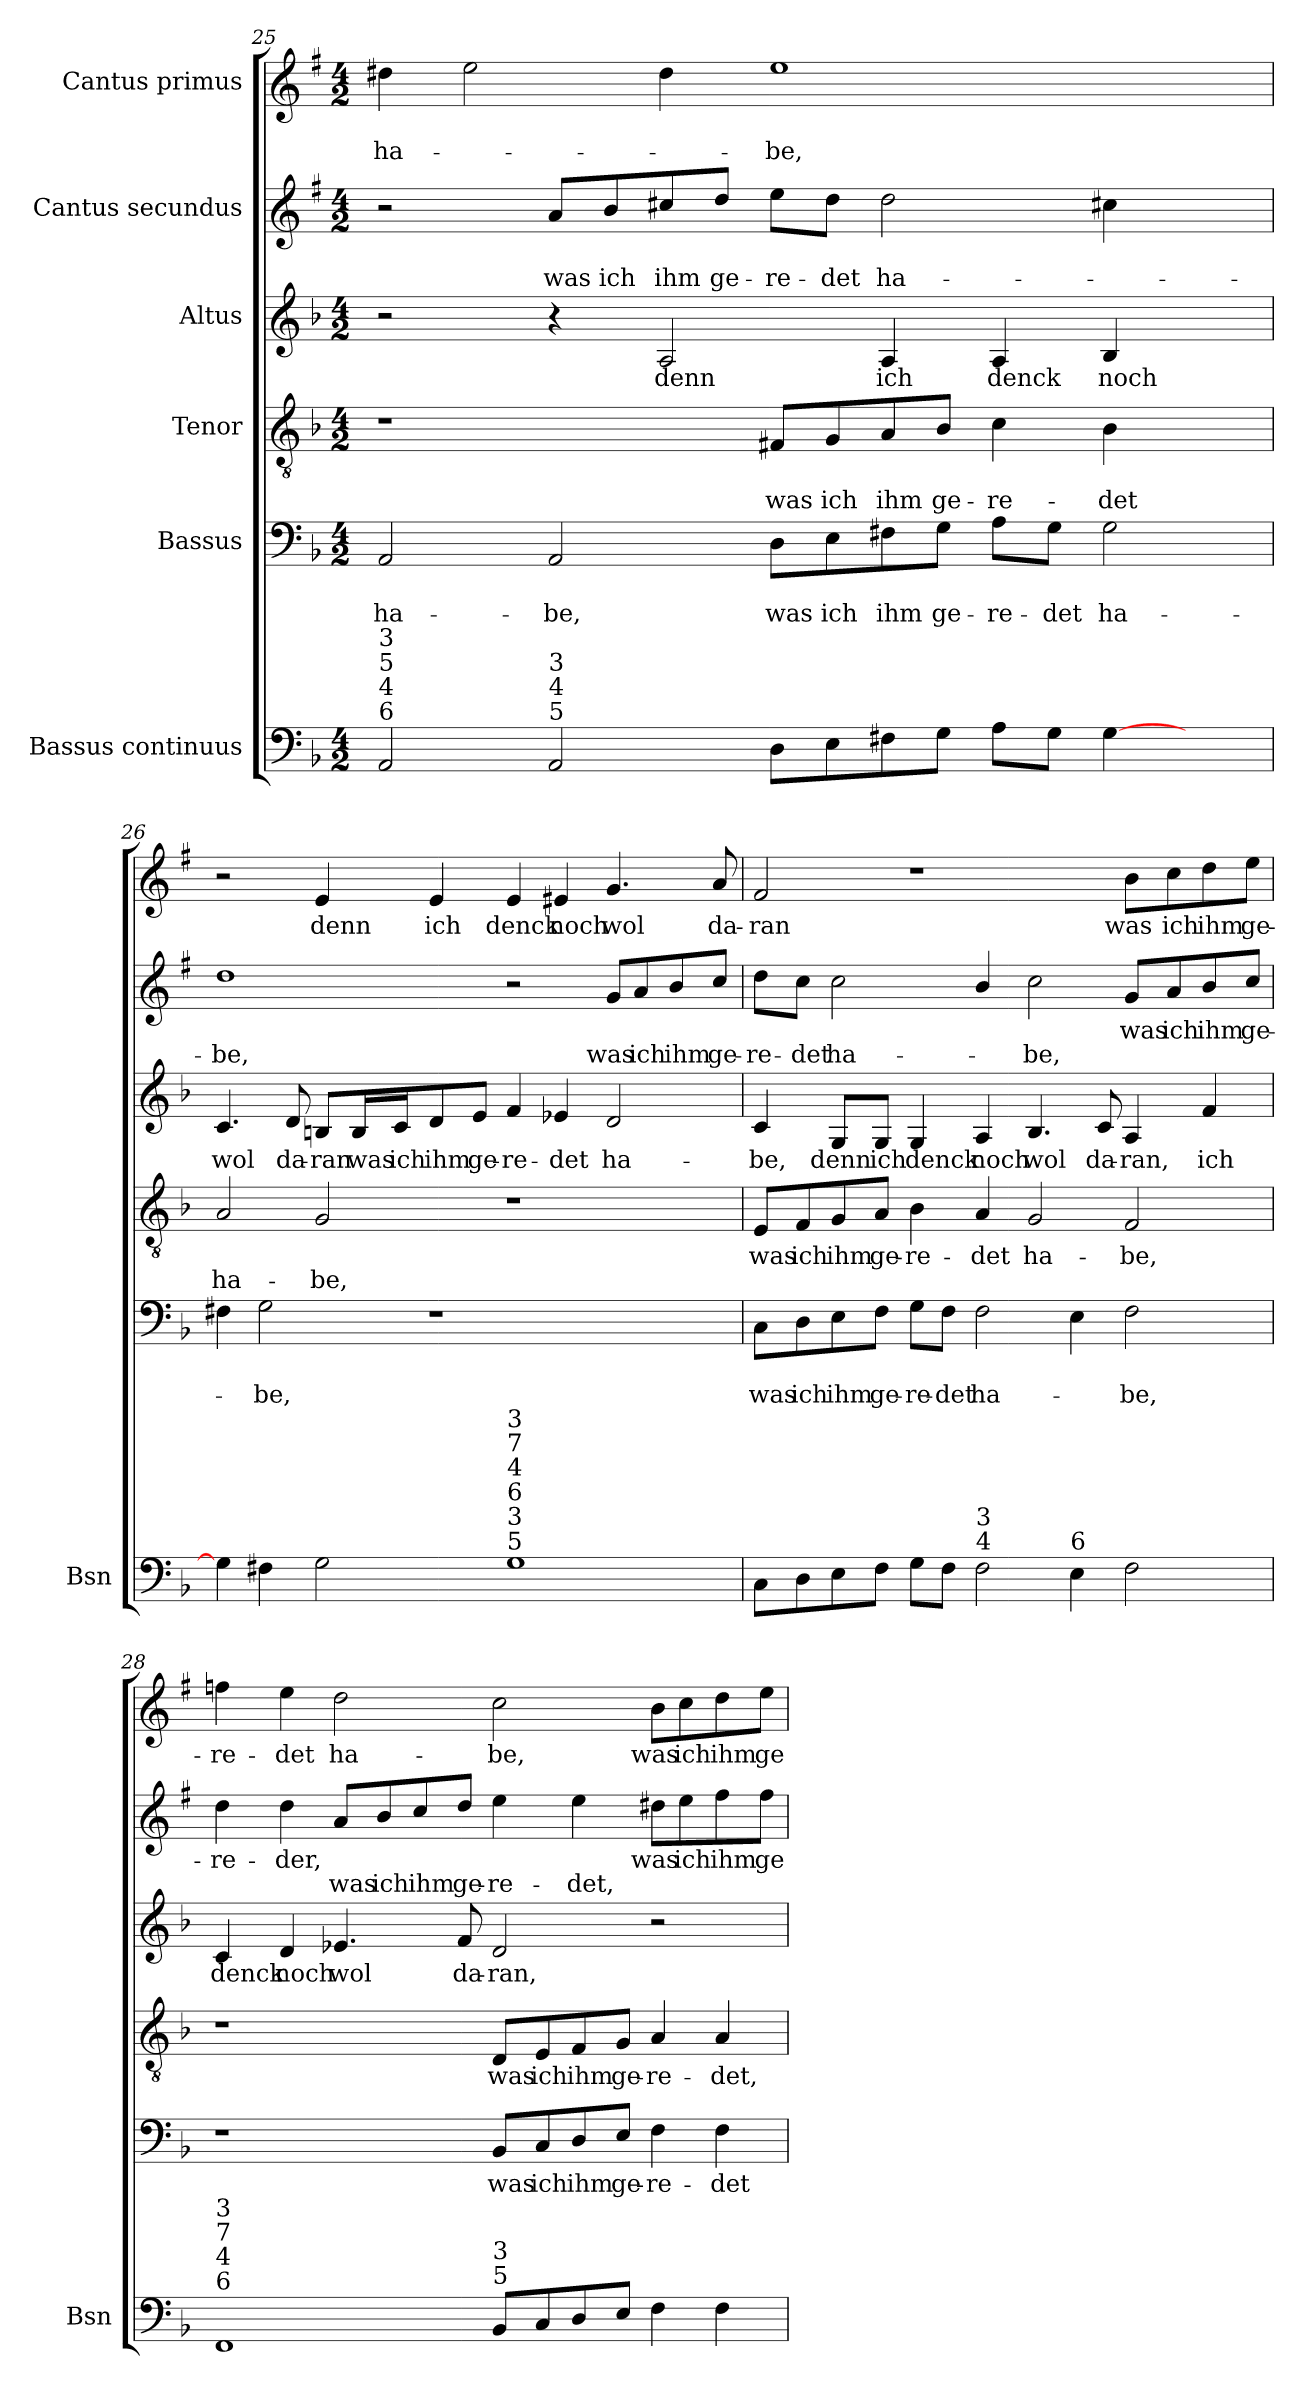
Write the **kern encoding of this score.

**kern	**kern	**text	**text	**kern	**text	**text	**kern	**text	**kern	**text	**text	**kern	**text	**text
*part6	*part5	*part5	*part5	*part4	*part4	*part4	*part3	*part3	*part2	*part2	*part2	*part1	*part1	*part1
*staff6	*staff5	*staff5	*staff5	*staff4	*staff4	*staff4	*staff3	*staff3	*staff2	*staff2	*staff2	*staff1	*staff1	*staff1
*I"Bassus continuus	*I"Bassus	*	*	*I"Tenor	*	*	*I"Altus	*	*I"Cantus secundus	*	*	*I"Cantus primus	*	*
*I'Bsn	*	*	*	*	*	*	*	*	*	*	*	*	*	*
!!LO:LB:g=z
*clefF4	*clefF4	*	*	*clefGv2	*	*	*clefG2	*	*clefG2	*	*	*clefG2	*	*
*	*	*	*	*	*	*	*	*	*ITrd1c2	*	*	*ITrd1c2	*	*
*k[b-]	*k[b-]	*	*	*k[b-]	*	*	*k[b-]	*	*k[b-]	*	*	*k[b-]	*	*
*F:	*F:	*	*	*F:	*	*	*F:	*	*F:	*	*	*F:	*	*
*M4/2	*M4/2	*	*	*M4/2	*	*	*M4/2	*	*M4/2	*	*	*M4/2	*	*
=25	=25	=25	=25	=25	=25	=25	=25	=25	=25	=25	=25	=25	=25	=25
!LO:TX:a:t=6	!	!	!	!	!	!	!	!	!	!	!	!	!	!
!LO:TX:a:t=4	!	!	!	!	!	!	!	!	!	!	!	!	!	!
!LO:TX:a:t=5	!	!	!	!	!	!	!	!	!	!	!	!	!	!
!LO:TX:a:t=3	!	!	!	!	!	!	!	!	!	!	!	!	!	!
!	!	!	!LO:LY:b	!	!	!	!	!	!	!	!	!	!	!LO:LY:b
2AA/	2AA/	.	ha-	1r	.	.	2r	.	2r	.	.	4cc#X\	.	ha-
.	.	.	.	.	.	.	.	.	.	.	.	2dd\	.	.
!LO:TX:a:t=5	!	!	!	!	!	!	!	!	!	!	!	!	!	!
!LO:TX:a:t=4	!	!	!	!	!	!	!	!	!	!	!	!	!	!
!LO:TX:a:t=3	!	!	!	!	!	!	!	!	!	!	!	!	!	!
!	!	!	!LO:LY:b	!	!	!	!	!	!	!	!LO:LY:b	!	!	!
2AA/	2AA/	.	-be,	.	.	.	4r	.	8g/L	.	was	.	.	.
!	!	!	!	!	!	!	!	!	!	!	!LO:LY:b	!	!	!
.	.	.	.	.	.	.	.	.	8a/	.	ich	.	.	.
!	!	!	!	!	!	!	!	!LO:LY:b	!	!	!LO:LY:b	!	!	!
.	.	.	.	.	.	.	2A/	denn	8bn/	.	ihm	4cc#i\	.	.
!	!	!	!	!	!	!	!	!	!	!	!LO:LY:b	!	!	!
.	.	.	.	.	.	.	.	.	8cc/J	.	ge-	.	.	.
!	!	!	!LO:LY:b	!	!	!LO:LY:b	!	!	!	!	!LO:LY:b	!	!	!LO:LY:b
8D\L	8D\L	.	was	8F#X/L	.	was	.	.	8dd\L	.	-re-	1dd	.	-be,
!	!	!	!LO:LY:b	!	!	!LO:LY:b	!	!	!	!	!LO:LY:b	!	!	!
8E\	8E\	.	ich	8G/	.	ich	.	.	8cc\J	.	-det	.	.	.
!	!	!	!LO:LY:b	!	!	!LO:LY:b	!	!LO:LY:b	!	!	!LO:LY:b	!	!	!
8F#X\	8F#X\	.	ihm	8A/	.	ihm	4A/	ich	2cc\	.	ha-	.	.	.
!	!	!	!LO:LY:b	!	!	!LO:LY:b	!	!	!	!	!	!	!	!
8G\J	8G\J	.	ge-	8B-/J	.	ge-	.	.	.	.	.	.	.	.
!	!	!	!LO:LY:b	!	!	!LO:LY:b	!	!LO:LY:b	!	!	!	!	!	!
8A\L	8A\L	.	-re-	4c\	.	-re-	4A/	denck	.	.	.	.	.	.
!	!	!	!LO:LY:b	!	!	!	!	!	!	!	!	!	!	!
8G\J	8G\J	.	-det	.	.	.	.	.	.	.	.	.	.	.
!	!	!	!LO:LY:b	!	!	!LO:LY:b	!	!LO:LY:b	!	!	!	!	!	!
[4G\	2G\	.	ha-	4B-\	.	-det	4B-/	noch	4bni\	.	.	.	.	.
4ryy	.	.	.	4ryy	.	.	4ryy	.	4ryy	.	.	4ryy	.	.
!!LO:PB:g=z
=26	=26	=26	=26	=26	=26	=26	=26	=26	=26	=26	=26	=26	=26	=26
!	!	!	!	!	!	!LO:LY:b	!	!LO:LY:b	!	!	!LO:LY:b	!	!	!
4G\]	4F#X\	.	.	2A/	.	ha-	4.c/	wol	1cc	.	-be,	2r	.	.
!	!	!	!LO:LY:b	!	!	!	!	!	!	!	!	!	!	!
4F#X\	2G\	.	-be,	.	.	.	.	.	.	.	.	.	.	.
!	!	!	!	!	!	!	!	!LO:LY:b	!	!	!	!	!	!
.	.	.	.	.	.	.	8d/	da-	.	.	.	.	.	.
!	!	!	!	!	!	!LO:LY:b	!	!LO:LY:b	!	!	!	!	!LO:LY:b	!
2G\	.	.	.	2G/	.	-be,	8Bn/L	-ran	.	.	.	4d/	denn	.
!	!	!	!	!	!	!	!	!LO:LY:b	!	!	!	!	!	!
.	.	.	.	.	.	.	16B/L	was	.	.	.	.	.	.
!	!	!	!	!	!	!	!	!LO:LY:b	!	!	!	!	!	!
.	.	.	.	.	.	.	16c/J	ich	.	.	.	.	.	.
!	!	!	!	!	!	!	!	!LO:LY:b	!	!	!	!	!LO:LY:b	!
.	1r	.	.	.	.	.	8d/	ihm	.	.	.	4d/	ich	.
!	!	!	!	!	!	!	!	!LO:LY:b	!	!	!	!	!	!
.	.	.	.	.	.	.	8e/J	ge-	.	.	.	.	.	.
!LO:TX:a:t=5	!	!	!	!	!	!	!	!	!	!	!	!	!	!
!LO:TX:a:t=3	!	!	!	!	!	!	!	!	!	!	!	!	!	!
!LO:TX:a:t=6	!	!	!	!	!	!	!	!	!	!	!	!	!	!
!LO:TX:a:t=4	!	!	!	!	!	!	!	!	!	!	!	!	!	!
!LO:TX:a:t=7	!	!	!	!	!	!	!	!	!	!	!	!	!	!
!LO:TX:a:t=3	!	!	!	!	!	!	!	!	!	!	!	!	!	!
!	!	!	!	!	!	!	!	!LO:LY:b	!	!	!	!	!LO:LY:b	!
1G	.	.	.	1r	.	.	4f/	-re-	2r	.	.	4d/	denck	.
!	!	!	!	!	!	!	!	!LO:LY:b	!	!	!	!	!LO:LY:b	!
.	.	.	.	.	.	.	4e-X/	-det	.	.	.	4d#X/	noch	.
!	!	!	!	!	!	!	!	!LO:LY:b	!	!	!LO:LY:b	!	!LO:LY:b	!
.	.	.	.	.	.	.	2d/	ha-	8f/L	.	was	4.f/	wol	.
!	!	!	!	!	!	!	!	!	!	!	!LO:LY:b	!	!	!
.	.	.	.	.	.	.	.	.	8g/	.	ich	.	.	.
!	!	!	!	!	!	!	!	!	!	!	!LO:LY:b	!	!	!
.	4ryy	.	.	.	.	.	.	.	8a/	.	ihm	.	.	.
!	!	!	!	!	!	!	!	!	!	!	!LO:LY:b	!	!LO:LY:b	!
.	.	.	.	.	.	.	.	.	8b-/J	.	ge-	8g/	da-	.
!!LO:LB:g=z
=27	=27	=27	=27	=27	=27	=27	=27	=27	=27	=27	=27	=27	=27	=27
!	!	!	!LO:LY:b	!	!LO:LY:b	!	!	!LO:LY:b	!	!	!LO:LY:b	!	!LO:LY:b	!
8C\L	8C\L	.	was	8E/L	was	.	4c/	-be,	8cc\L	.	-re-	2e/	-ran	.
!	!	!	!LO:LY:b	!	!LO:LY:b	!	!	!	!	!	!LO:LY:b	!	!	!
8D\	8D\	.	ich	8F/	ich	.	.	.	8b-\J	.	-det	.	.	.
!	!	!	!LO:LY:b	!	!LO:LY:b	!	!	!LO:LY:b	!	!	!LO:LY:b	!	!	!
8E\	8E\	.	ihm	8G/	ihm	.	8G/L	denn	2b-\	.	ha-	.	.	.
!	!	!	!LO:LY:b	!	!LO:LY:b	!	!	!LO:LY:b	!	!	!	!	!	!
8F\J	8F\J	.	ge-	8A/J	ge-	.	8G/J	ich	.	.	.	.	.	.
!	!	!	!LO:LY:b	!	!LO:LY:b	!	!	!LO:LY:b	!	!	!	!	!	!
8G\L	8G\L	.	-re-	4B-\	-re-	.	4G/	denck	.	.	.	1r	.	.
!	!	!	!LO:LY:b	!	!	!	!	!	!	!	!	!	!	!
8F\J	8F\J	.	-det	.	.	.	.	.	.	.	.	.	.	.
!LO:TX:a:t=4	!	!	!	!	!	!	!	!	!	!	!	!	!	!
!LO:TX:a:t=3	!	!	!	!	!	!	!	!	!	!	!	!	!	!
!	!	!	!LO:LY:b	!	!LO:LY:b	!	!	!LO:LY:b	!	!	!	!	!	!
2F\	2F\	.	ha-	4A/	-det	.	4A/	noch	4a/	.	.	.	.	.
!	!	!	!	!	!LO:LY:b	!	!	!LO:LY:b	!	!	!LO:LY:b	!	!	!
.	.	.	.	2G/	ha-	.	4.B-/	wol	2b-\	.	-be,	.	.	.
!LO:TX:a:t=6	!	!	!	!	!	!	!	!	!	!	!	!	!	!
4E\	4E\	.	.	.	.	.	.	.	.	.	.	.	.	.
!	!	!	!	!	!	!	!	!LO:LY:b	!	!	!	!	!	!
.	.	.	.	.	.	.	8c/	da-	.	.	.	.	.	.
!	!	!	!LO:LY:b	!	!LO:LY:b	!	!	!LO:LY:b	!	!LO:LY:b	!	!	!LO:LY:b	!
2F\	2F\	.	-be,	2F/	-be,	.	4A/	-ran,	8f/L	was	.	8a\L	was	.
!	!	!	!	!	!	!	!	!	!	!LO:LY:b	!	!	!LO:LY:b	!
.	.	.	.	.	.	.	.	.	8g/	ich	.	8b-\	ich	.
!	!	!	!	!	!	!	!	!LO:LY:b	!	!LO:LY:b	!	!	!LO:LY:b	!
.	.	.	.	.	.	.	4f/	ich	8a/	ihm	.	8cc\	ihm	.
!	!	!	!	!	!	!	!	!	!	!LO:LY:b	!	!	!LO:LY:b	!
.	.	.	.	.	.	.	.	.	8b-/J	ge-	.	8dd\J	ge-	.
!!LO:PB:g=z
=28	=28	=28	=28	=28	=28	=28	=28	=28	=28	=28	=28	=28	=28	=28
!LO:TX:a:t=6	!	!	!	!	!	!	!	!	!	!	!	!	!	!
!LO:TX:a:t=4	!	!	!	!	!	!	!	!	!	!	!	!	!	!
!LO:TX:a:t=7	!	!	!	!	!	!	!	!	!	!	!	!	!	!
!LO:TX:a:t=3	!	!	!	!	!	!	!	!	!	!	!	!	!	!
!	!	!	!	!	!	!	!	!LO:LY:b	!	!LO:LY:b	!	!	!LO:LY:b	!
1FF	1r	.	.	1r	.	.	4c/	denck	4cc\	-re-	.	4ee-X\	-re-	.
!	!	!	!	!	!	!	!	!LO:LY:b	!	!LO:LY:b	!	!	!LO:LY:b	!
.	.	.	.	.	.	.	4d/	noch	4cc\	-der,	.	4dd\	-det	.
!	!	!	!	!	!	!	!	!LO:LY:b	!	!	!LO:LY:b	!	!LO:LY:b	!
.	.	.	.	.	.	.	4.e-X/	wol	8g/L	.	was	2cc\	ha-	.
!	!	!	!	!	!	!	!	!	!	!	!LO:LY:b	!	!	!
.	.	.	.	.	.	.	.	.	8a/	.	ich	.	.	.
!	!	!	!	!	!	!	!	!	!	!	!LO:LY:b	!	!	!
.	.	.	.	.	.	.	.	.	8b-/	.	ihm	.	.	.
!	!	!	!	!	!	!	!	!LO:LY:b	!	!	!LO:LY:b	!	!	!
.	.	.	.	.	.	.	8f/	da-	8cc/J	.	ge-	.	.	.
!LO:TX:a:t=5	!	!	!	!	!	!	!	!	!	!	!	!	!	!
!LO:TX:a:t=3	!	!	!	!	!	!	!	!	!	!	!	!	!	!
!	!	!LO:LY:b	!	!	!LO:LY:b	!	!	!LO:LY:b	!	!	!LO:LY:b	!	!LO:LY:b	!
8BB-/L	8BB-/L	was	.	8D/L	was	.	2d/	-ran,	4dd\	.	-re-	2b-\	-be,	.
!	!	!LO:LY:b	!	!	!LO:LY:b	!	!	!	!	!	!	!	!	!
8C/	8C/	ich	.	8E/	ich	.	.	.	.	.	.	.	.	.
!	!	!LO:LY:b	!	!	!LO:LY:b	!	!	!	!	!	!LO:LY:b	!	!	!
8D/	8D/	ihm	.	8F/	ihm	.	.	.	4dd\	.	-det,	.	.	.
!	!	!LO:LY:b	!	!	!LO:LY:b	!	!	!	!	!	!	!	!	!
8E/J	8E/J	ge-	.	8G/J	ge-	.	.	.	.	.	.	.	.	.
!	!	!LO:LY:b	!	!	!LO:LY:b	!	!	!	!	!LO:LY:b	!	!	!LO:LY:b	!
4F\	4F\	-re-	.	4A/	-re-	.	2r	.	8cc#X\L	was	.	8a\L	was	.
!	!	!	!	!	!	!	!	!	!	!LO:LY:b	!	!	!LO:LY:b	!
.	.	.	.	.	.	.	.	.	8dd\	ich	.	8b-\	ich	.
!	!	!LO:LY:b	!	!	!LO:LY:b	!	!	!	!	!LO:LY:b	!	!	!LO:LY:b	!
4F\	4F\	-det	.	4A/	-det,	.	.	.	8ee\	ihm	.	8cc\	ihm	.
!	!	!	!	!	!	!	!	!	!	!LO:LY:b	!	!	!LO:LY:b	!
.	.	.	.	.	.	.	.	.	8ee\J	ge-	.	8dd\J	ge-	.
=	=	=	=	=	=	=	=	=	=	=	=	=	=	=
*-	*-	*-	*-	*-	*-	*-	*-	*-	*-	*-	*-	*-	*-	*-
